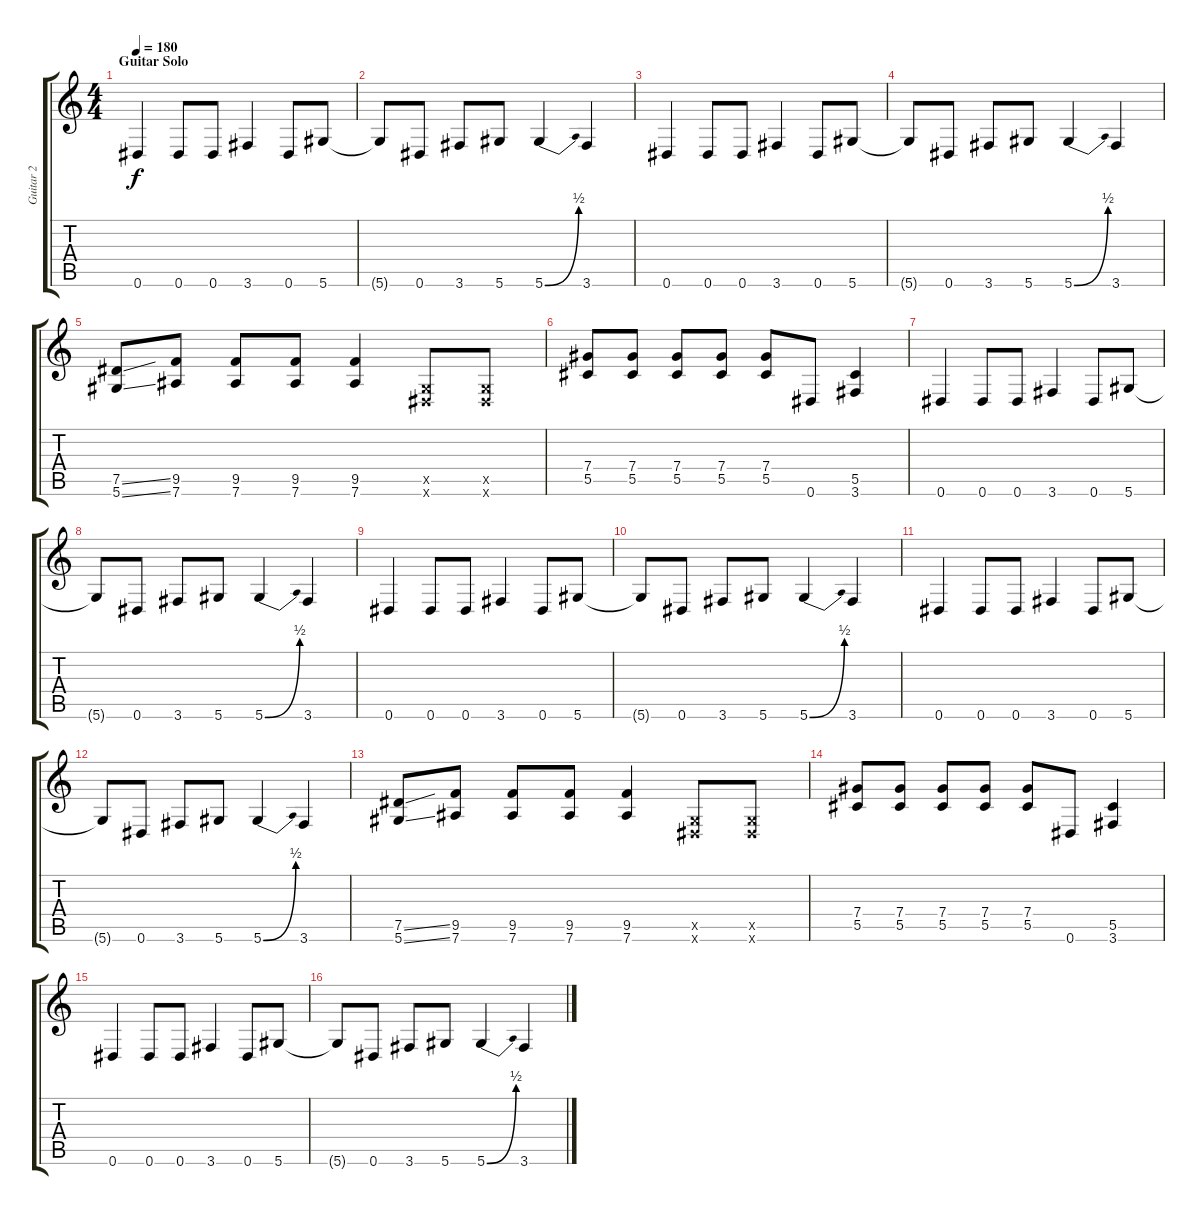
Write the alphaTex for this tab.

\track ("Guitar 2" "Guitar 2") {instrument distortionguitar}
\staff {score tabs}
\tuning (Eb4 Bb3 Gb3 Db3 Ab2 Eb2) {hide}
\ts (4 4)
\section ("" "Guitar Solo")
\tempo 180
\clef g2
\ks c
0.6.4{dy f volume 10} 0.6.8 0.6.8 3.6.4 0.6.8 5.6.8 |
5.6{t}.8 0.6.8 3.6.8 5.6.8 5.6{be (bend 0 0 60 2)}.4 3.6.4 |
0.6.4 0.6.8 0.6.8 3.6.4 0.6.8 5.6.8 |
5.6{t}.8 0.6.8 3.6.8 5.6.8 5.6{be (bend 0 0 60 2)}.4 3.6.4 |
(7.5{ss} 5.6{ss}).8 (9.5 7.6).8 (9.5 7.6).8 (9.5 7.6).8 (9.5 7.6).4 (0.5{x} 0.6{x}).8 (0.5{x} 0.6{x}).8 |
(7.4 5.5).8 (7.4 5.5).8 (7.4 5.5).8 (7.4 5.5).8 (7.4 5.5).8 0.6.8 (5.5 3.6).4 |
0.6.4 0.6.8 0.6.8 3.6.4 0.6.8 5.6.8 |
5.6{t}.8 0.6.8 3.6.8 5.6.8 5.6{be (bend 0 0 60 2)}.4 3.6.4 |
0.6.4 0.6.8 0.6.8 3.6.4 0.6.8 5.6.8 |
5.6{t}.8 0.6.8 3.6.8 5.6.8 5.6{be (bend 0 0 60 2)}.4 3.6.4 |
0.6.4 0.6.8 0.6.8 3.6.4 0.6.8 5.6.8 |
5.6{t}.8 0.6.8 3.6.8 5.6.8 5.6{be (bend 0 0 60 2)}.4 3.6.4 |
(7.5{ss} 5.6{ss}).8 (9.5 7.6).8 (9.5 7.6).8 (9.5 7.6).8 (9.5 7.6).4 (0.5{x} 0.6{x}).8 (0.5{x} 0.6{x}).8 |
(7.4 5.5).8 (7.4 5.5).8 (7.4 5.5).8 (7.4 5.5).8 (7.4 5.5).8 0.6.8 (5.5 3.6).4 |
0.6.4 0.6.8 0.6.8 3.6.4 0.6.8 5.6.8 |
5.6{t}.8 0.6.8 3.6.8 5.6.8 5.6{be (bend 0 0 60 2)}.4 3.6.4
